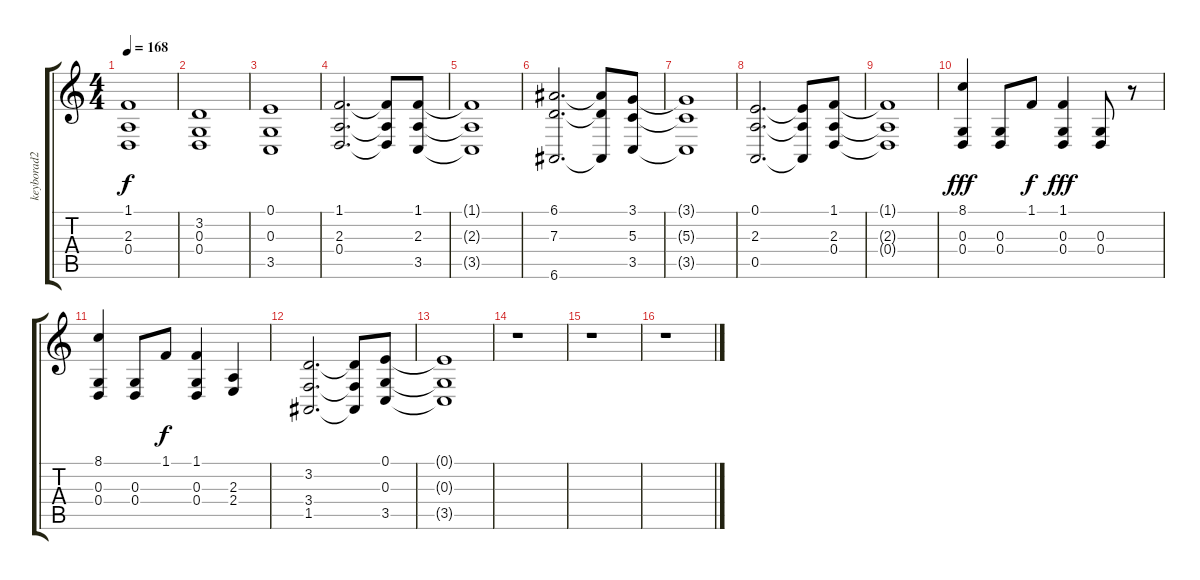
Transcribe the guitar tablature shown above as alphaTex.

\track ("keyborad2" "keyborad2") {instrument stringensemble1}
\staff {score tabs}
\tuning (E4 B3 G3 D3 A2 E2) {hide}
\ts (4 4)
\tempo 168
\clef g2
\ks c
(1.1{t} 2.3{t} 0.4{t}).1{dy f} |
(3.2 0.3 0.4).1 |
(0.1 0.3 3.5).1 |
(1.1 2.3 0.4).2{d} (1.1{t} 2.3{t} 0.4{t}).8 (1.1 2.3 3.5).8 |
(1.1{t} 2.3{t} 3.5{t}).1 |
(6.1 7.3 6.6).2{d} (6.1{t} 7.3{t} 6.6{t}).8 (3.1 5.3 3.5).8 |
(3.1{t} 5.3{t} 3.5{t}).1 |
(0.1 2.3 0.5).2{d} (0.1{t} 2.3{t} 0.5{t}).8 (1.1 2.3 0.4).8 |
(1.1{t} 2.3{t} 0.4{t}).1 |
(8.1 0.3 0.4).4{dy fff} (0.3 0.4).8 1.1.8{dy f} (1.1 0.3 0.4).4{dy fff} (0.3 0.4).8 r.8 |
(8.1 0.3 0.4).4 (0.3 0.4).8 1.1.8{dy f} (1.1 0.3 0.4).4 (2.3 2.4).4 |
(3.2 3.4 1.5).2{d} (3.2{t} 3.4{t} 1.5{t}).8 (0.1 0.3 3.5).8 |
(0.1{t} 0.3{t} 3.5{t}).1 |
r.1 |
r.1 |
r.1
